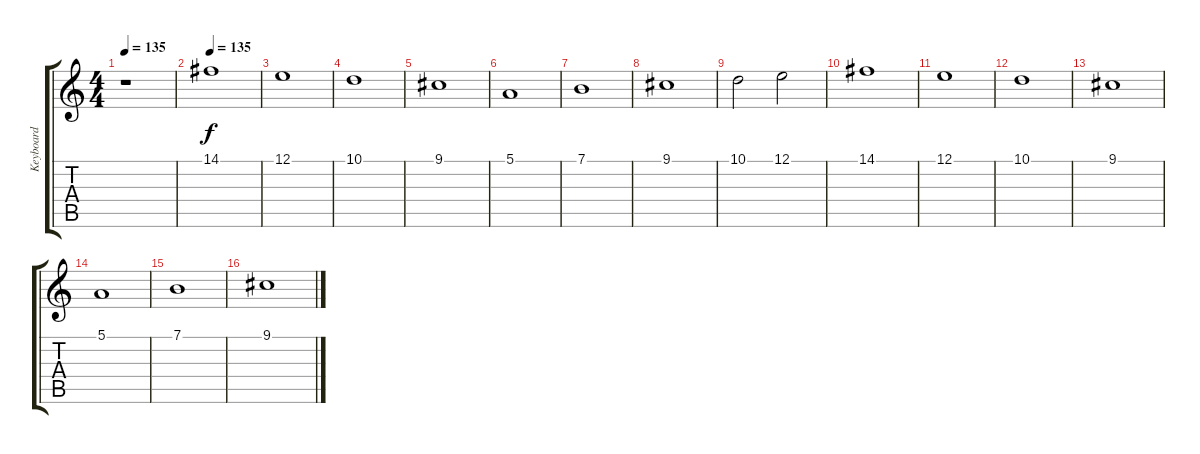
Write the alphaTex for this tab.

\track ("Keyboard" "Keyboard") {instrument pad5bowed}
\staff {score tabs}
\tuning (E4 B3 G3 D3 A2 E2) {hide}
\ts (4 4)
\tempo 135
\clef g2
\ks c
r.1{dy f} |
\tempo 135
14.1.1 |
12.1.1 |
10.1.1 |
9.1.1 |
5.1.1 |
7.1.1 |
9.1.1 |
10.1.2 12.1.2 |
14.1.1 |
12.1.1 |
10.1.1 |
9.1.1 |
5.1.1 |
7.1.1 |
9.1.1
